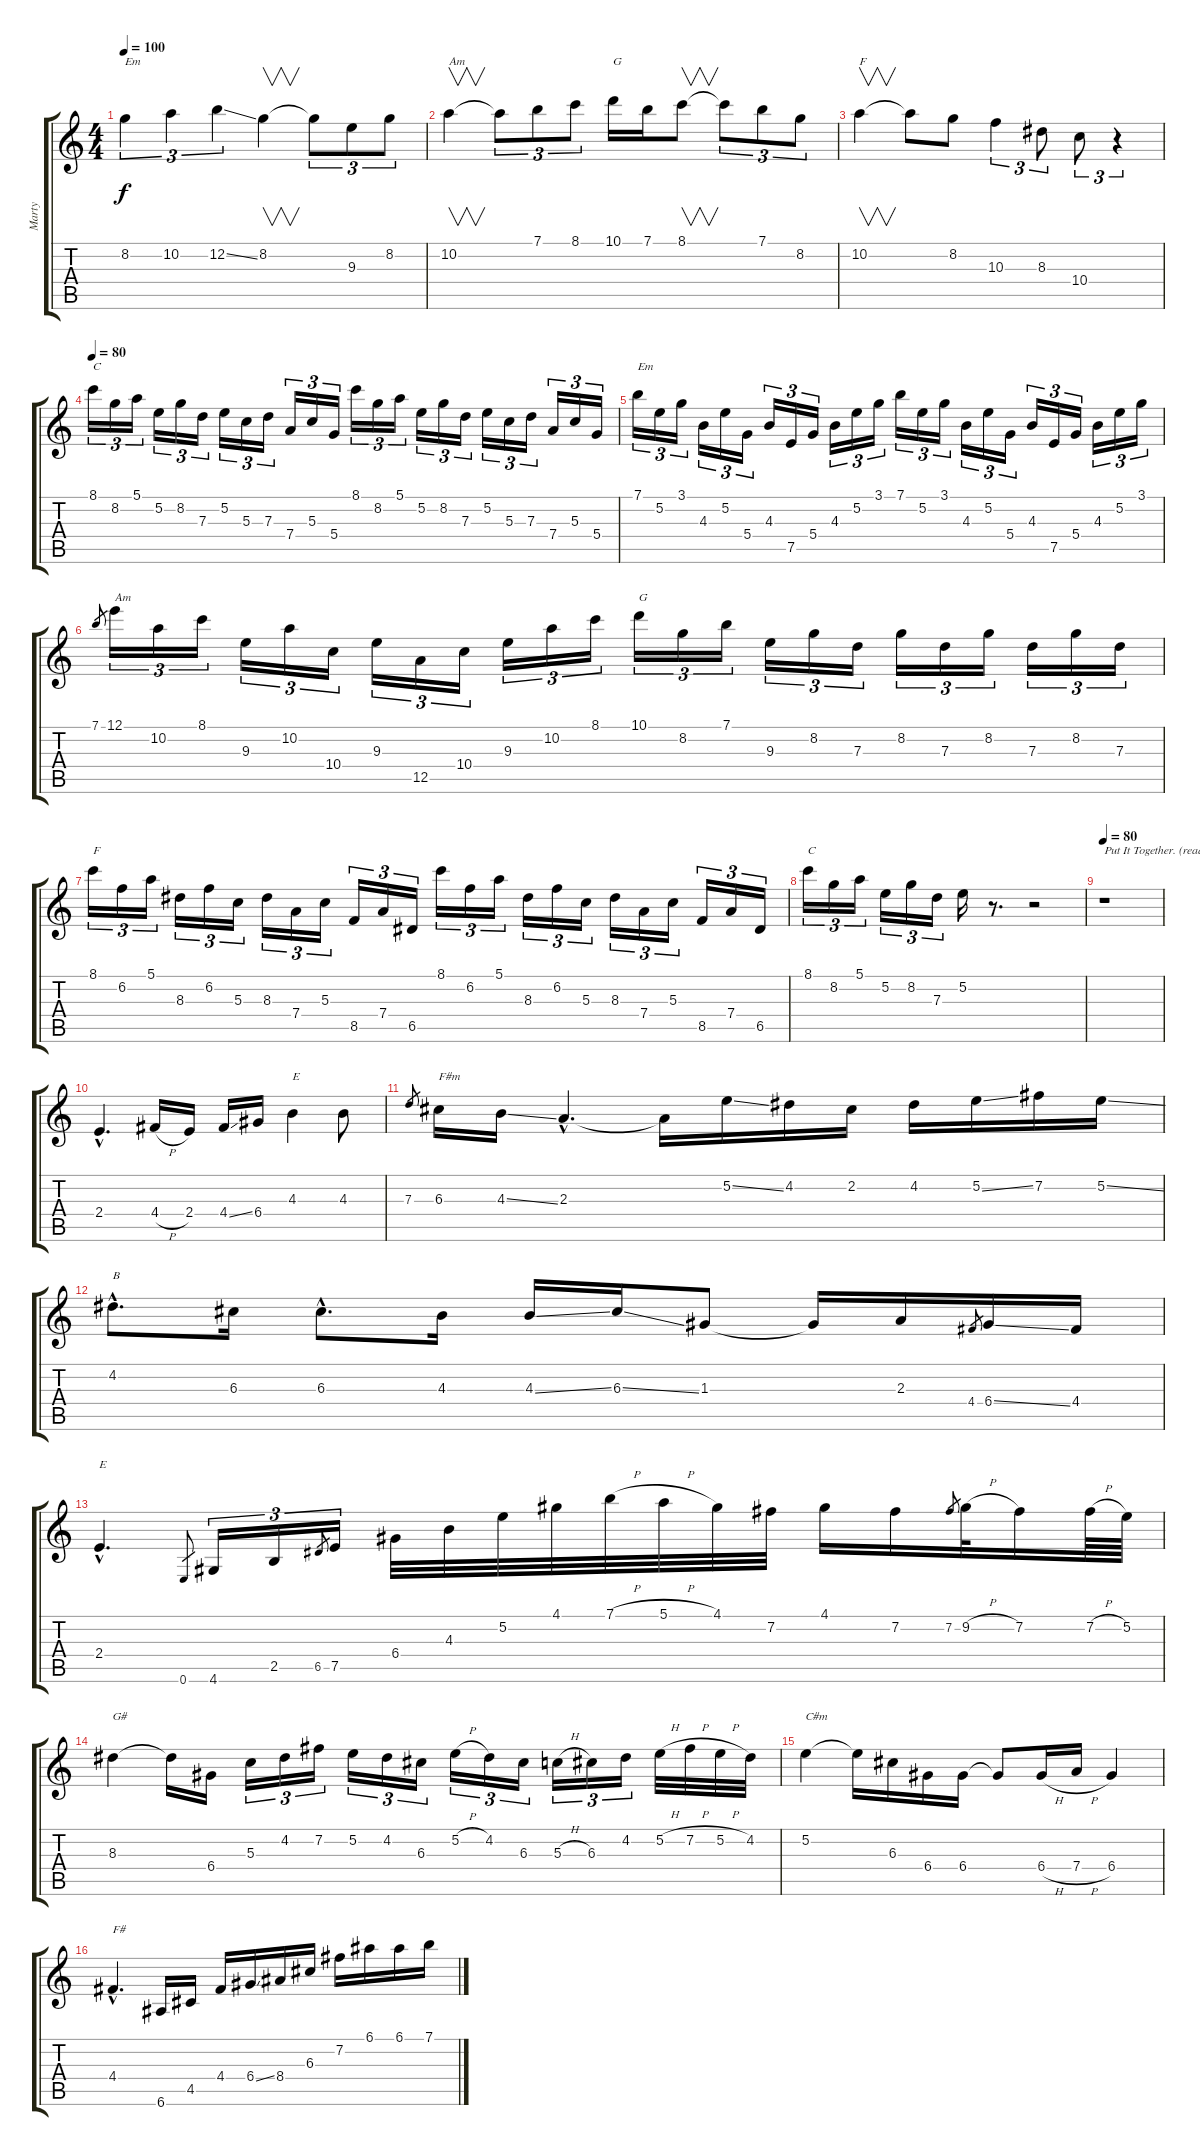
\track ("Marty" "Marty") {instrument distortionguitar}
\staff {score tabs}
\tuning (E4 B3 G3 D3 A2 E2) {hide}
\ts (4 4)
\tempo 100
\clef g2
\ks c
8.2.4{tu (3 2) txt "Em" dy f} 10.2.4{tu (3 2)} 12.2{ss}.4{tu (3 2)} 8.2.4{v} 8.2{t}.8{tu (3 2)} 9.3.8{tu (3 2)} 8.2.8{tu (3 2)} |
10.2.4{v txt "Am"} 10.2{t}.8{tu (3 2)} 7.1.8{tu (3 2)} 8.1.8{tu (3 2)} 10.1.16{txt "G"} 7.1.16 8.1.8{v} 8.1{t}.8{tu (3 2)} 7.1.8{tu (3 2)} 8.2.8{tu (3 2)} |
10.2.4{v txt "F"} 10.2{t}.8 8.2.8 10.3.4{tu (3 2)} 8.3.8{tu (3 2)} 10.4.8{tu (3 2)} r.4{tu (3 2)} |
\tempo 80
8.1.16{tu (3 2) txt "C"} 8.2.16{tu (3 2)} 5.1.16{tu (3 2)} 5.2.16{tu (3 2)} 8.2.16{tu (3 2)} 7.3.16{tu (3 2)} 5.2.16{tu (3 2)} 5.3.16{tu (3 2)} 7.3.16{tu (3 2)} 7.4.16{tu (3 2)} 5.3.16{tu (3 2)} 5.4.16{tu (3 2)} 8.1.16{tu (3 2)} 8.2.16{tu (3 2)} 5.1.16{tu (3 2)} 5.2.16{tu (3 2)} 8.2.16{tu (3 2)} 7.3.16{tu (3 2)} 5.2.16{tu (3 2)} 5.3.16{tu (3 2)} 7.3.16{tu (3 2)} 7.4.16{tu (3 2)} 5.3.16{tu (3 2)} 5.4.16{tu (3 2)} |
7.1.16{tu (3 2) txt "Em"} 5.2.16{tu (3 2)} 3.1.16{tu (3 2)} 4.3.16{tu (3 2)} 5.2.16{tu (3 2)} 5.4.16{tu (3 2)} 4.3.16{tu (3 2)} 7.5.16{tu (3 2)} 5.4.16{tu (3 2)} 4.3.16{tu (3 2)} 5.2.16{tu (3 2)} 3.1.16{tu (3 2)} 7.1.16{tu (3 2)} 5.2.16{tu (3 2)} 3.1.16{tu (3 2)} 4.3.16{tu (3 2)} 5.2.16{tu (3 2)} 5.4.16{tu (3 2)} 4.3.16{tu (3 2)} 7.5.16{tu (3 2)} 5.4.16{tu (3 2)} 4.3.16{tu (3 2)} 5.2.16{tu (3 2)} 3.1.16{tu (3 2)} |
7.1.8{gr} 12.1.16{tu (3 2) txt "Am"} 10.2.16{tu (3 2)} 8.1.16{tu (3 2)} 9.3.16{tu (3 2)} 10.2.16{tu (3 2)} 10.4.16{tu (3 2)} 9.3.16{tu (3 2)} 12.5.16{tu (3 2)} 10.4.16{tu (3 2)} 9.3.16{tu (3 2)} 10.2.16{tu (3 2)} 8.1.16{tu (3 2)} 10.1.16{tu (3 2) txt "G"} 8.2.16{tu (3 2)} 7.1.16{tu (3 2)} 9.3.16{tu (3 2)} 8.2.16{tu (3 2)} 7.3.16{tu (3 2)} 8.2.16{tu (3 2)} 7.3.16{tu (3 2)} 8.2.16{tu (3 2)} 7.3.16{tu (3 2)} 8.2.16{tu (3 2)} 7.3.16{tu (3 2)} |
8.1.16{tu (3 2) txt "F"} 6.2.16{tu (3 2)} 5.1.16{tu (3 2)} 8.3.16{tu (3 2)} 6.2.16{tu (3 2)} 5.3.16{tu (3 2)} 8.3.16{tu (3 2)} 7.4.16{tu (3 2)} 5.3.16{tu (3 2)} 8.5.16{tu (3 2)} 7.4.16{tu (3 2)} 6.5.16{tu (3 2)} 8.1.16{tu (3 2)} 6.2.16{tu (3 2)} 5.1.16{tu (3 2)} 8.3.16{tu (3 2)} 6.2.16{tu (3 2)} 5.3.16{tu (3 2)} 8.3.16{tu (3 2)} 7.4.16{tu (3 2)} 5.3.16{tu (3 2)} 8.5.16{tu (3 2)} 7.4.16{tu (3 2)} 6.5.16{tu (3 2)} |
8.1.16{tu (3 2) txt "C"} 8.2.16{tu (3 2)} 5.1.16{tu (3 2)} 5.2.16{tu (3 2)} 8.2.16{tu (3 2)} 7.3.16{tu (3 2)} 5.2.16 r.8{d} r.2 |
\tempo 80
r.1{txt "Put It Together. (read info!)"} |
2.4{hac}.4{d} 4.4{h}.16 2.4.16 4.4{ss}.16 6.4.16 4.3.4{txt "E"} 4.3.8 |
7.3.8{gr} 6.3.16{txt "F#m"} 4.3{ss}.16 2.3{hac}.4{d} 2.3{t}.16 5.2{ss}.16 4.2.16 2.2.16 4.2.16 5.2{ss}.16 7.2.16 5.2{ss}.16 |
4.2{hac}.8{d txt "B"} 6.3.16 6.3{hac}.8{d} 4.3.16 4.3{ss}.16 6.3{ss}.16 1.3.8 1.3{t}.16 2.3.16 4.4.8{gr} 6.4{ss}.16 4.4.16 |
2.4{hac}.4{d txt "E"} 0.6.8{gr} 4.6.16{tu (3 2)} 2.5.16{tu (3 2)} 6.5.8{gr} 7.5.16{tu (3 2)} 6.4.32 4.3.32 5.2.32 4.1.32 7.1{h}.32 5.1{h}.32 4.1.32 7.2.32 4.1.16 7.2.16 7.2.8{gr} 9.2{h}.32 7.2.16 7.2{h}.64 5.2.64 |
8.3.4{txt "G#"} 8.3{t}.16 6.4.16 5.3.16{tu (3 2)} 4.2.16{tu (3 2)} 7.2.16{tu (3 2)} 5.2.16{tu (3 2)} 4.2.16{tu (3 2)} 6.3.16{tu (3 2)} 5.2{h}.16{tu (3 2)} 4.2.16{tu (3 2)} 6.3.16{tu (3 2)} 5.3{h}.16{tu (3 2)} 6.3.16{tu (3 2)} 4.2.16{tu (3 2)} 5.2{h}.32 7.2{h}.32 5.2{h}.32 4.2.32 |
5.2.4{txt "C#m"} 5.2{t}.16 6.3.16 6.4.16 6.4.16 6.4{t}.8 6.4{h}.16 7.4{h}.16 6.4.4 |
4.4{hac}.4{d txt "F#"} 6.6.16 4.5.16 4.4.16 6.4{ss}.16 8.4.16 6.3.16 7.2.16 6.1.16 6.1.16 7.1.16
